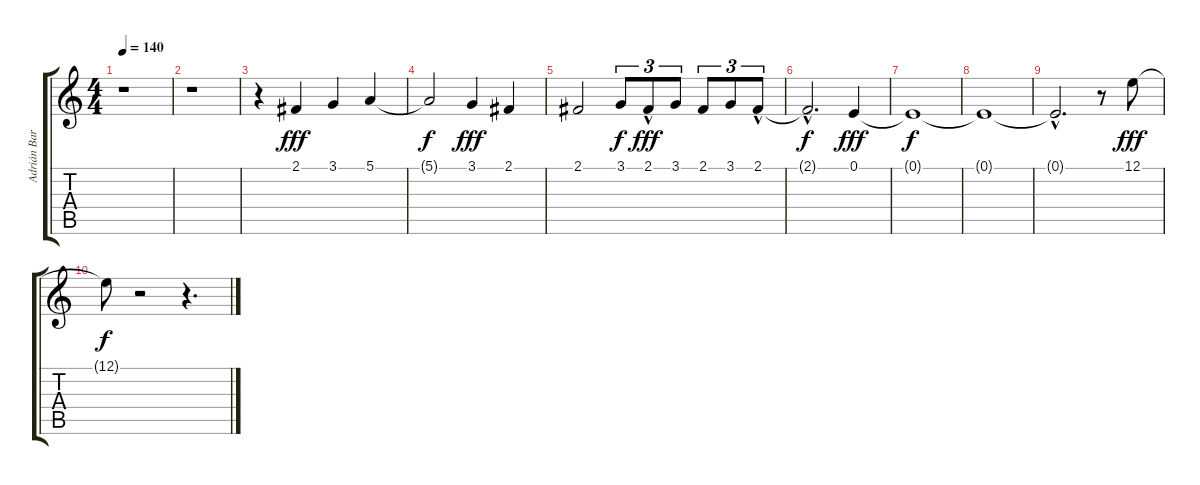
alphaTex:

\track ("Adrián Barilari" "Adrián Bar") {instrument synthvoice}
\staff {score tabs}
\tuning (E4 B3 G3 D3 A2 E2) {hide}
\ts (4 4)
\tempo 140
\clef g2
\ks c
r.1{dy mf} |
r.1 |
r.4 2.1.4{dy fff} 3.1.4 5.1.4 |
5.1{t}.2{dy f} 3.1.4{dy fff} 2.1.4 |
2.1.2 3.1.8{tu (3 2) dy f} 2.1{hac}.8{tu (3 2) dy fff} 3.1.8{tu (3 2)} 2.1.8{tu (3 2)} 3.1.8{tu (3 2)} 2.1{hac}.8{tu (3 2)} |
2.1{hac t}.2{d dy f} 0.1.4{dy fff} |
0.1{t}.1{dy f} |
0.1{t}.1 |
0.1{hac t}.2{d} r.8 12.1.8{dy fff} |
12.1{t}.8{dy f} r.2 r.4{d}
